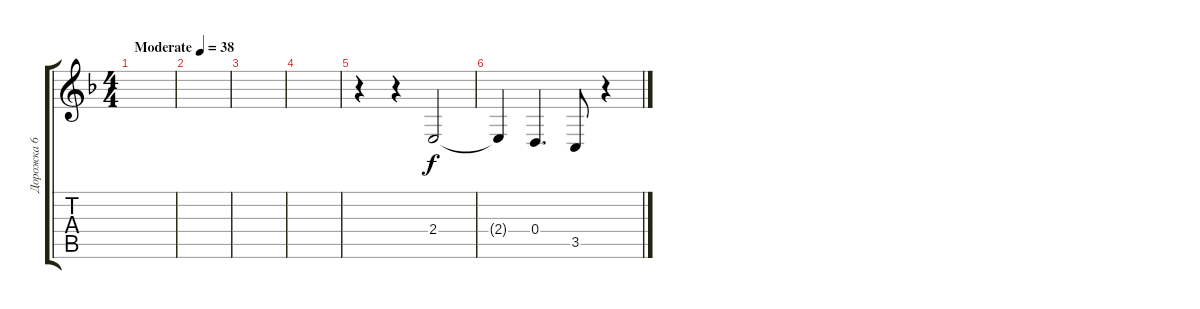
\track ("Дорожка 6" "Дорожка 6") {instrument stringensemble1}
\staff {score tabs}
\tuning (E4 B3 G3 D3 A2 E2) {hide}
\ts (4 4)
\tempo (38 "Moderate")
\clef g2
\ks f
|
|
|
|
r.4 r.4 2.4.2 |
2.4{t}.4 0.4.4{d} 3.5.8 r.4
